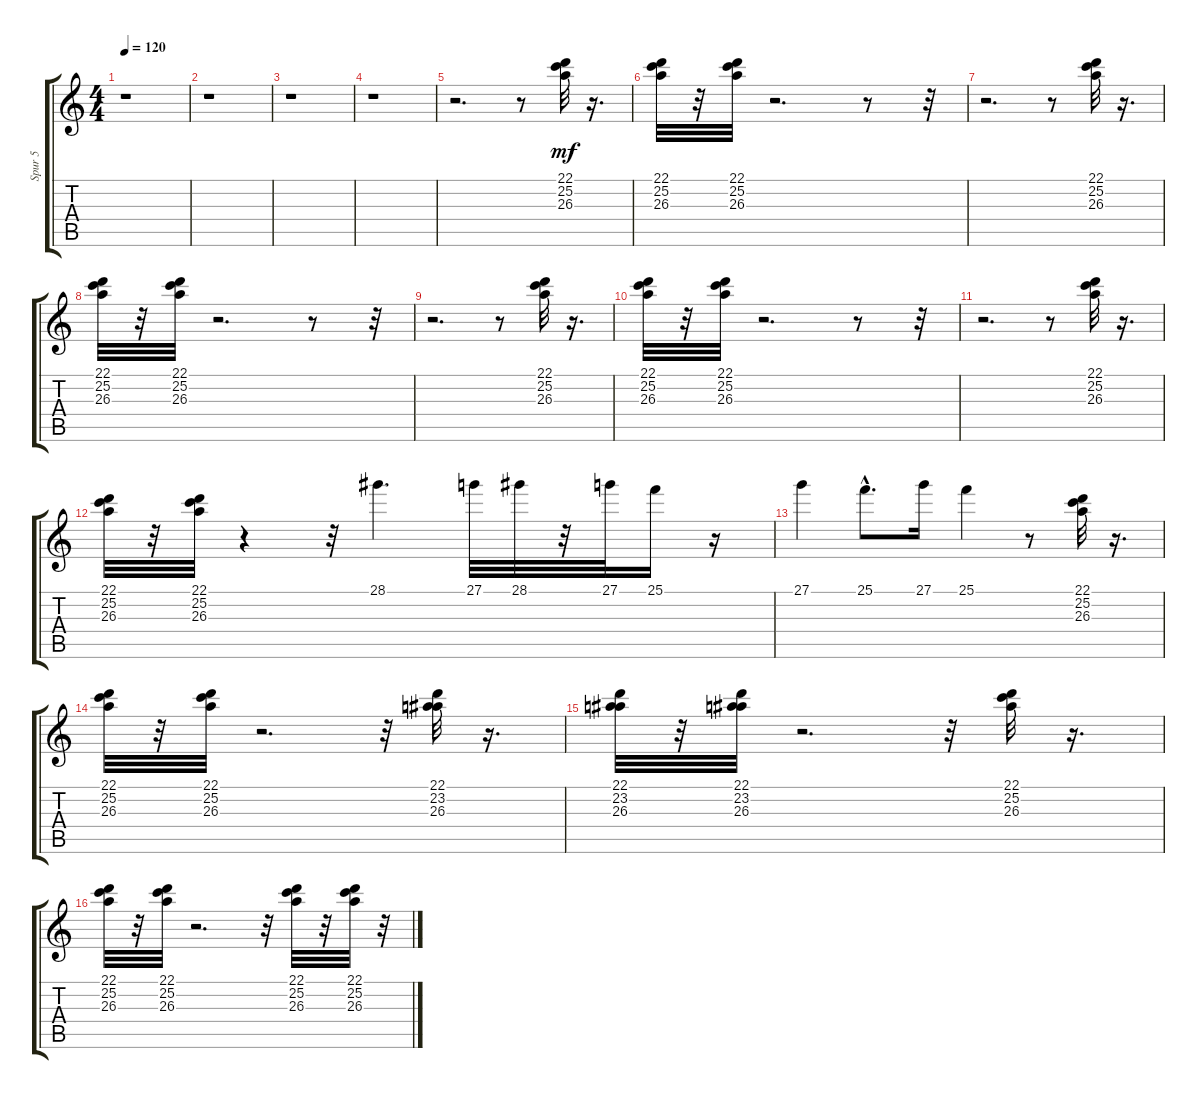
\track ("Spur 5" "Spur 5") {instrument percussiveorgan}
\staff {score tabs}
\tuning (E4 B3 G3 D3 A2 E2) {hide}
\ts (4 4)
\tempo 120
\clef g2
\ks c
r.1{dy mf} |
r.1 |
r.1 |
r.1 |
r.2{d} r.8 (22.1 25.2 26.3).32 r.16{d} |
(22.1 25.2 26.3).32 r.32 (22.1 25.2 26.3).32 r.2{d} r.8 r.32 |
r.2{d} r.8 (22.1 25.2 26.3).32 r.16{d} |
(22.1 25.2 26.3).32 r.32 (22.1 25.2 26.3).32 r.2{d} r.8 r.32 |
r.2{d} r.8 (22.1 25.2 26.3).32 r.16{d} |
(22.1 25.2 26.3).32 r.32 (22.1 25.2 26.3).32 r.2{d} r.8 r.32 |
r.2{d} r.8 (22.1 25.2 26.3).32 r.16{d} |
(22.1 25.2 26.3).32 r.32 (22.1 25.2 26.3).32 r.4 r.32 28.1.4{d} 27.1.32 28.1.32 r.32 27.1.32 25.1.16 r.16 |
27.1.4 25.1{hac}.8{d} 27.1.16 25.1.4 r.8 (22.1 25.2 26.3).32 r.16{d} |
(22.1 25.2 26.3).32 r.32 (22.1 25.2 26.3).32 r.2{d} r.32 (22.1 23.2 26.3).32 r.16{d} |
(22.1 23.2 26.3).32 r.32 (22.1 23.2 26.3).32 r.2{d} r.32 (22.1 25.2 26.3).32 r.16{d} |
(22.1 25.2 26.3).32 r.32 (22.1 25.2 26.3).32 r.2{d} r.32 (22.1 25.2 26.3).32 r.32 (22.1 25.2 26.3).32 r.32
